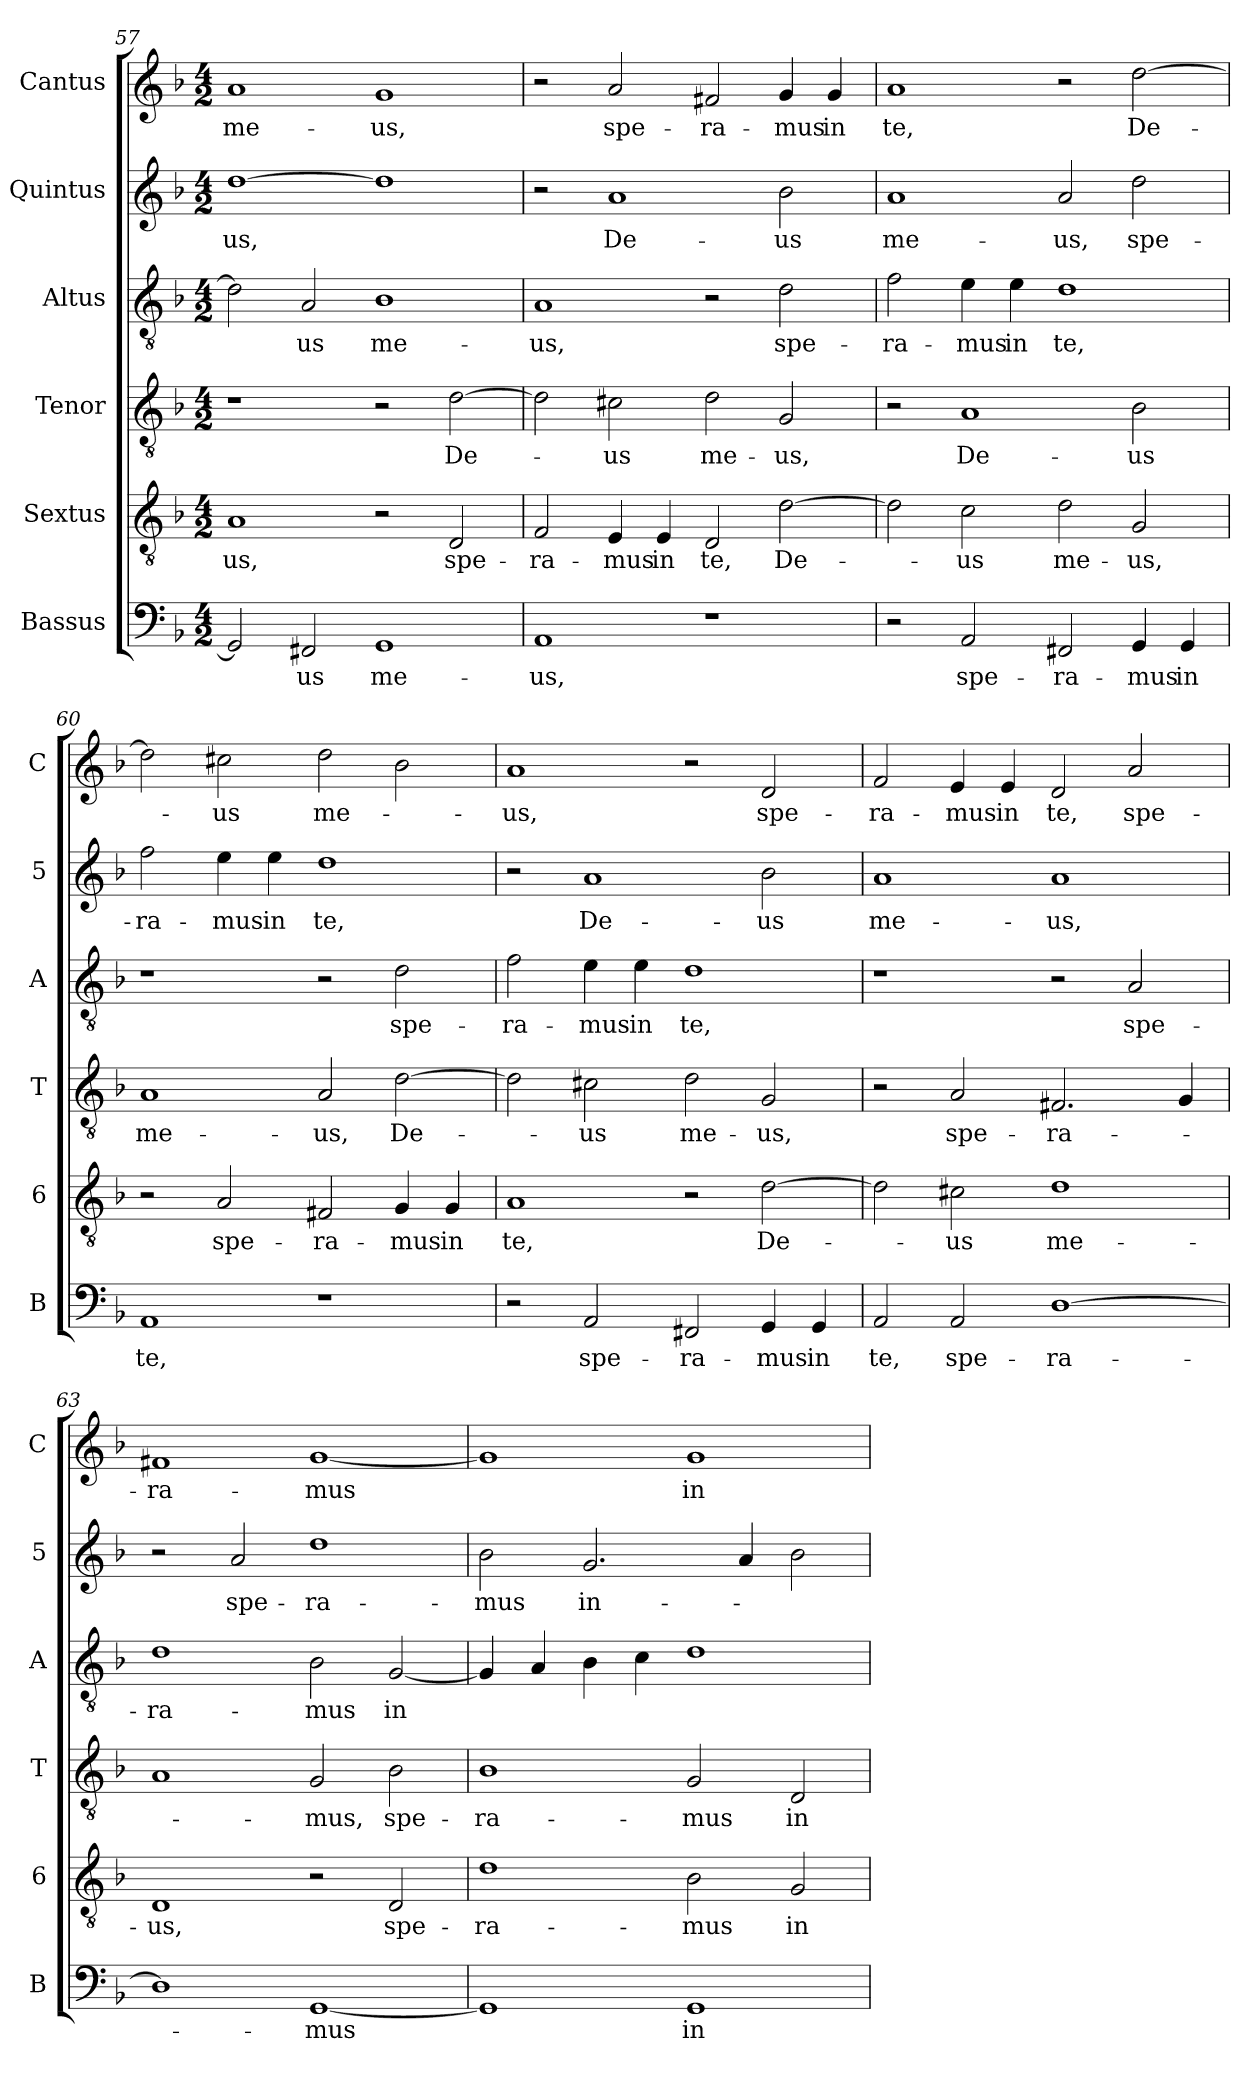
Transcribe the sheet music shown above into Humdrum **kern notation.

**kern	**text	**kern	**text	**kern	**text	**kern	**text	**kern	**text	**kern	**text
*part6	*part6	*part5	*part5	*part4	*part4	*part3	*part3	*part2	*part2	*part1	*part1
*staff6	*staff6	*staff5	*staff5	*staff4	*staff4	*staff3	*staff3	*staff2	*staff2	*staff1	*staff1
*I"Bassus	*	*I"Sextus	*	*I"Tenor	*	*I"Altus	*	*I"Quintus	*	*I"Cantus	*
*I'B	*	*I'6	*	*I'T	*	*I'A	*	*I'5	*	*I'C	*
*clefF4	*	*clefGv2	*	*clefGv2	*	*clefGv2	*	*clefG2	*	*clefG2	*
*k[b-]	*	*k[b-]	*	*k[b-]	*	*k[b-]	*	*k[b-]	*	*k[b-]	*
*F:	*	*F:	*	*F:	*	*F:	*	*F:	*	*F:	*
*M4/2	*	*M4/2	*	*M4/2	*	*M4/2	*	*M4/2	*	*M4/2	*
=57	=57	=57	=57	=57	=57	=57	=57	=57	=57	=57	=57
!	!	!	!LO:LY:b	!	!	!	!	!	!LO:LY:b	!	!LO:LY:b
2GG/]	.	1A	-us,	1r	.	2d\]	.	[1dd	-us,	1a	me-
!	!LO:LY:b	!	!	!	!	!	!LO:LY:b	!	!	!	!
2FF#X/	-us	.	.	.	.	2A/	-us	.	.	.	.
!	!LO:LY:b	!	!	!	!	!	!LO:LY:b	!	!	!	!LO:LY:b
1GG	me-	2r	.	2r	.	1B-	me-	1dd]	.	1g	-us,
!	!	!	!LO:LY:b	!	!LO:LY:b	!	!	!	!	!	!
.	.	2D/	spe-	[2d\	De-	.	.	.	.	.	.
=58	=58	=58	=58	=58	=58	=58	=58	=58	=58	=58	=58
!	!LO:LY:b	!	!LO:LY:b	!	!	!	!LO:LY:b	!	!	!	!
1AA	-us,	2F/	-ra-	2d\]	.	1A	-us,	2r	.	2r	.
!	!	!	!LO:LY:b	!	!LO:LY:b	!	!	!	!LO:LY:b	!	!LO:LY:b
.	.	4E/	-mus	2c#X\	-us	.	.	1a	De-	2a/	spe-
!	!	!	!LO:LY:b	!	!	!	!	!	!	!	!
.	.	4E/	in	.	.	.	.	.	.	.	.
!	!	!	!LO:LY:b	!	!LO:LY:b	!	!	!	!	!	!LO:LY:b
1r	.	2D/	te,	2d\	me-	2r	.	.	.	2f#X/	-ra-
!	!	!	!LO:LY:b	!	!LO:LY:b	!	!LO:LY:b	!	!LO:LY:b	!	!LO:LY:b
.	.	[2d\	De-	2G/	-us,	2d\	spe-	2b-\	-us	4g/	-mus
!	!	!	!	!	!	!	!	!	!	!	!LO:LY:b
.	.	.	.	.	.	.	.	.	.	4g/	in
=59	=59	=59	=59	=59	=59	=59	=59	=59	=59	=59	=59
!	!	!	!	!	!	!	!LO:LY:b	!	!LO:LY:b	!	!LO:LY:b
2r	.	2d\]	.	2r	.	2f\	-ra-	1a	me-	1a	te,
!	!LO:LY:b	!	!LO:LY:b	!	!LO:LY:b	!	!LO:LY:b	!	!	!	!
2AA/	spe-	2c\	-us	1A	De-	4e\	-mus	.	.	.	.
!	!	!	!	!	!	!	!LO:LY:b	!	!	!	!
.	.	.	.	.	.	4e\	in	.	.	.	.
!	!LO:LY:b	!	!LO:LY:b	!	!	!	!LO:LY:b	!	!LO:LY:b	!	!
2FF#X/	-ra-	2d\	me-	.	.	1d	te,	2a/	-us,	2r	.
!	!LO:LY:b	!	!LO:LY:b	!	!LO:LY:b	!	!	!	!LO:LY:b	!	!LO:LY:b
4GG/	-mus	2G/	-us,	2B-\	-us	.	.	2dd\	spe-	[2dd\	De-
!	!LO:LY:b	!	!	!	!	!	!	!	!	!	!
4GG/	in	.	.	.	.	.	.	.	.	.	.
=60	=60	=60	=60	=60	=60	=60	=60	=60	=60	=60	=60
!	!LO:LY:b	!	!	!	!LO:LY:b	!	!	!	!LO:LY:b	!	!
1AA	te,	2r	.	1A	me-	1r	.	2ff\	-ra-	2dd\]	.
!	!	!	!LO:LY:b	!	!	!	!	!	!LO:LY:b	!	!LO:LY:b
.	.	2A/	spe-	.	.	.	.	4ee\	-mus	2cc#X\	-us
!	!	!	!	!	!	!	!	!	!LO:LY:b	!	!
.	.	.	.	.	.	.	.	4ee\	in	.	.
!	!	!	!LO:LY:b	!	!LO:LY:b	!	!	!	!LO:LY:b	!	!LO:LY:b
1r	.	2F#X/	-ra-	2A/	-us,	2r	.	1dd	te,	2dd\	me-
!	!	!	!LO:LY:b	!	!LO:LY:b	!	!LO:LY:b	!	!	!	!
.	.	4G/	-mus	[2d\	De-	2d\	spe-	.	.	2b-\	.
!	!	!	!LO:LY:b	!	!	!	!	!	!	!	!
.	.	4G/	in	.	.	.	.	.	.	.	.
=61	=61	=61	=61	=61	=61	=61	=61	=61	=61	=61	=61
!	!	!	!LO:LY:b	!	!	!	!LO:LY:b	!	!	!	!LO:LY:b
2r	.	1A	te,	2d\]	.	2f\	-ra-	2r	.	1a	-us,
!	!LO:LY:b	!	!	!	!LO:LY:b	!	!LO:LY:b	!	!LO:LY:b	!	!
2AA/	spe-	.	.	2c#X\	-us	4e\	-mus	1a	De-	.	.
!	!	!	!	!	!	!	!LO:LY:b	!	!	!	!
.	.	.	.	.	.	4e\	in	.	.	.	.
!	!LO:LY:b	!	!	!	!LO:LY:b	!	!LO:LY:b	!	!	!	!
2FF#X/	-ra-	2r	.	2d\	me-	1d	te,	.	.	2r	.
!	!LO:LY:b	!	!LO:LY:b	!	!LO:LY:b	!	!	!	!LO:LY:b	!	!LO:LY:b
4GG/	-mus	[2d\	De-	2G/	-us,	.	.	2b-\	-us	2d/	spe-
!	!LO:LY:b	!	!	!	!	!	!	!	!	!	!
4GG/	in	.	.	.	.	.	.	.	.	.	.
=62	=62	=62	=62	=62	=62	=62	=62	=62	=62	=62	=62
!	!LO:LY:b	!	!	!	!	!	!	!	!LO:LY:b	!	!LO:LY:b
2AA/	te,	2d\]	.	2r	.	1r	.	1a	me-	2f/	-ra-
!	!LO:LY:b	!	!LO:LY:b	!	!LO:LY:b	!	!	!	!	!	!LO:LY:b
2AA/	spe-	2c#X\	-us	2A/	spe-	.	.	.	.	4e/	-mus
!	!	!	!	!	!	!	!	!	!	!	!LO:LY:b
.	.	.	.	.	.	.	.	.	.	4e/	in
!	!LO:LY:b	!	!LO:LY:b	!	!LO:LY:b	!	!	!	!LO:LY:b	!	!LO:LY:b
[1D	-ra-	1d	me-	2.F#X/	-ra-	2r	.	1a	-us,	2d/	te,
!	!	!	!	!	!	!	!LO:LY:b	!	!	!	!LO:LY:b
.	.	.	.	.	.	2A/	-spe-	.	.	2a/	spe-
.	.	.	.	4G/	.	.	.	.	.	.	.
=63	=63	=63	=63	=63	=63	=63	=63	=63	=63	=63	=63
!	!	!	!LO:LY:b	!	!	!	!LO:LY:b	!	!	!	!LO:LY:b
1D]	.	1D	-us,	1A	.	1d	-ra-	2r	.	1f#X	-ra-
!	!	!	!	!	!	!	!	!	!LO:LY:b	!	!
.	.	.	.	.	.	.	.	2a/	spe-	.	.
!	!LO:LY:b	!	!	!	!LO:LY:b	!	!LO:LY:b	!	!LO:LY:b	!	!LO:LY:b
[1GG	-mus	2r	.	2G/	-mus,	2B-\	-mus	1dd	-ra-	[1g	-mus
!	!	!	!LO:LY:b	!	!LO:LY:b	!	!LO:LY:b	!	!	!	!
.	.	2D/	spe-	2B-\	spe-	[2G/	in	.	.	.	.
=64	=64	=64	=64	=64	=64	=64	=64	=64	=64	=64	=64
!	!	!	!LO:LY:b	!	!LO:LY:b	!	!	!	!LO:LY:b	!	!
1GG]	.	1d	-ra-	1B-	-ra-	4G/]	.	2b-\	-mus	1g]	.
.	.	.	.	.	.	4A/	.	.	.	.	.
!	!	!	!	!	!	!	!	!	!LO:LY:b	!	!
.	.	.	.	.	.	4B-\	.	2.g/	in-	.	.
.	.	.	.	.	.	4c\	.	.	.	.	.
!	!LO:LY:b	!	!LO:LY:b	!	!LO:LY:b	!	!	!	!	!	!LO:LY:b
1GG	in	2B-\	-mus	2G/	-mus	1d	.	.	.	1g	in
.	.	.	.	.	.	.	.	4a/	.	.	.
!	!	!	!LO:LY:b	!	!LO:LY:b	!	!	!	!	!	!
.	.	2G/	in	2D/	in	.	.	2b-\	.	.	.
=	=	=	=	=	=	=	=	=	=	=	=
*-	*-	*-	*-	*-	*-	*-	*-	*-	*-	*-	*-
